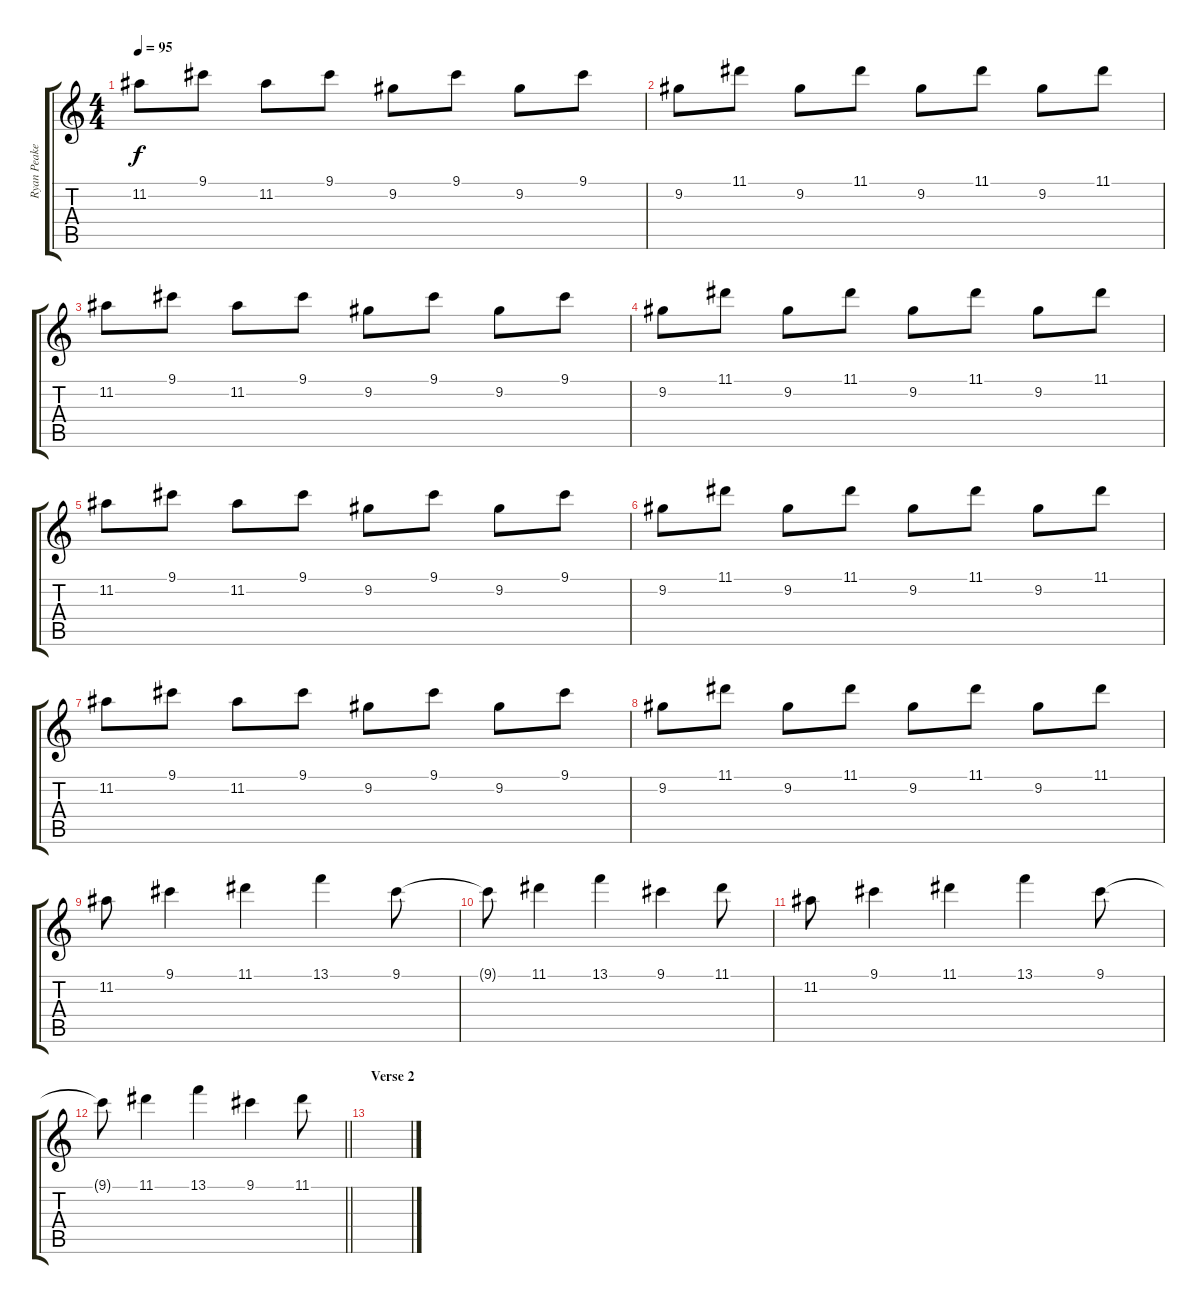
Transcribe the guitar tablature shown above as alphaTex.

\track ("Ryan Peake" "Ryan Peake") {instrument distortionguitar}
\staff {score tabs}
\tuning (E4 B3 G3 D3 A2 E2) {hide}
\ts (4 4)
\tempo 95
\clef g2
\ks c
11.2.8{dy f} 9.1.8 11.2.8 9.1.8 9.2.8 9.1.8 9.2.8 9.1.8 |
9.2.8 11.1.8 9.2.8 11.1.8 9.2.8 11.1.8 9.2.8 11.1.8 |
11.2.8 9.1.8 11.2.8 9.1.8 9.2.8 9.1.8 9.2.8 9.1.8 |
9.2.8 11.1.8 9.2.8 11.1.8 9.2.8 11.1.8 9.2.8 11.1.8 |
11.2.8 9.1.8 11.2.8 9.1.8 9.2.8 9.1.8 9.2.8 9.1.8 |
9.2.8 11.1.8 9.2.8 11.1.8 9.2.8 11.1.8 9.2.8 11.1.8 |
11.2.8 9.1.8 11.2.8 9.1.8 9.2.8 9.1.8 9.2.8 9.1.8 |
9.2.8 11.1.8 9.2.8 11.1.8 9.2.8 11.1.8 9.2.8 11.1.8 |
11.2.8 9.1.4 11.1.4 13.1.4 9.1.8 |
9.1{t}.8 11.1.4 13.1.4 9.1.4 11.1.8 |
11.2.8 9.1.4 11.1.4 13.1.4 9.1.8 |
\barLineRight lightlight
9.1{t}.8 11.1.4 13.1.4 9.1.4 11.1.8 |
\section ("" "Verse 2")
